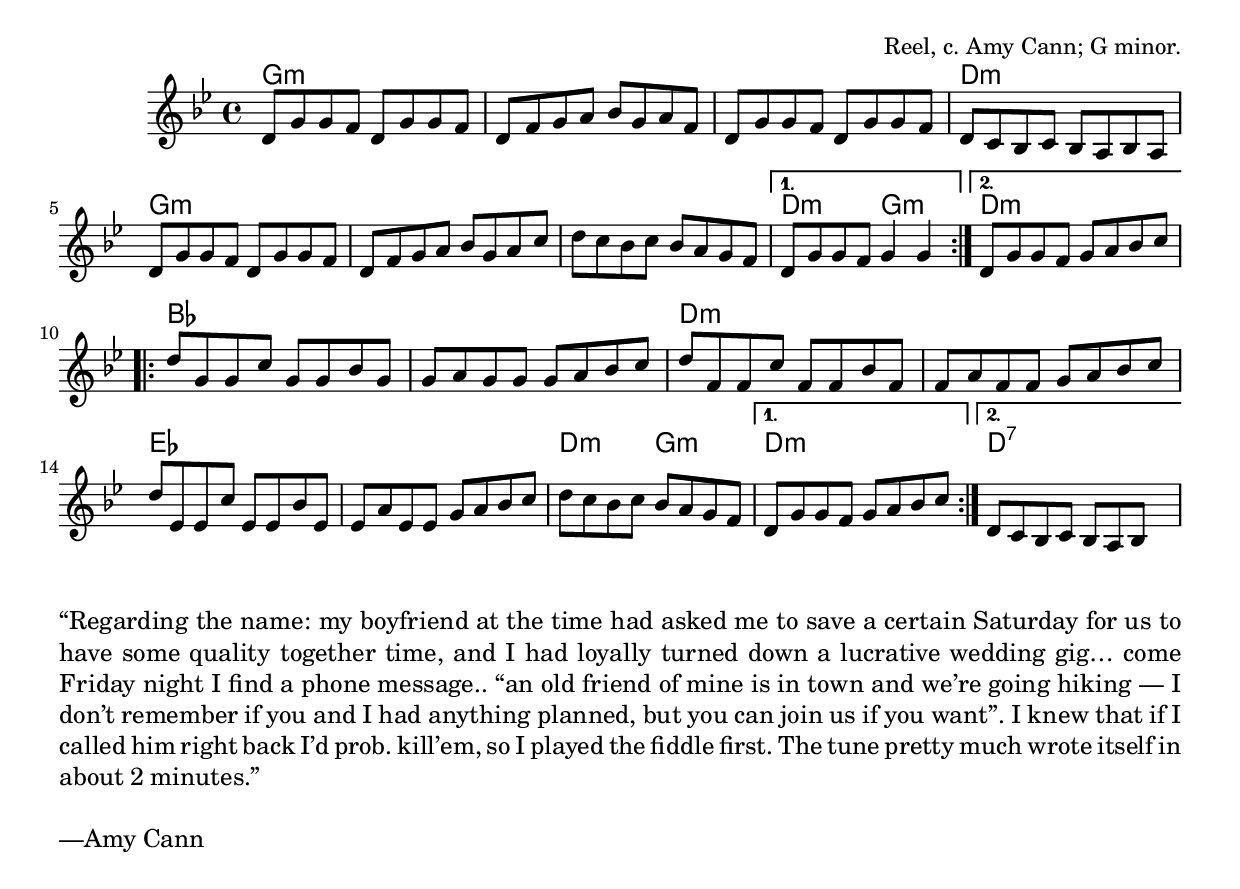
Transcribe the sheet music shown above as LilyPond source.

\version "2.18.2"
\include "util.ly"

\tocItem \markup "Catharsis"

\score {
  <<
    \relative d' {
      \time 4/4
      \key g \minor

      % A
      \repeat volta 2 {
        d8 g g f d g g f |
        d8 f g a bes g a f |
        d8 g g f d g g f |
        d8 c bes c bes a bes a |

        d8 g g f d g g f |
        d f g a bes g a c |
        d c bes c bes a g f |
      }

      \alternative {
        { d8 g g f g4 g4 }
        { d8 g g f g a bes c }
      }

      \break

      % B
      \repeat volta 2 {
        d8 g, g c g g bes g |
        g8 a g g g a bes c |
        d8 f, f c' f, f bes f |
        f8 a f f g a bes c |
        \break
        d8 ees, ees c' ees, ees bes' ees, |
        ees8 a ees ees g a bes c |
        d c bes c bes a g f |
      }

      \alternative {
        { d8 g g f g a bes c }
        { d,8 c bes c bes a bes s }
      }
    }

    \new ChordNames {
      \chordmode {
        \time 4/4
        \set chordChanges = ##t

        \repeat volta 2 {
          g1:m | g1:m | g1:m | d1:m
          g1:m | g1:m | g1:m |
        }

        \alternative {
          { d2:m g2:m }
          { d1:m }
        }

        % B
        \repeat volta 2 {
          bes1 | bes1 | d1:m | d1:m |
          ees1 | ees1 | d2:m g2:m
        }

        \alternative {
          { d1:m }
          { d1:7 }
        }
      }
    }

  >>
  \header {
    title = "Catharsis"
    opus = "Reel, c. Amy Cann; G minor."
  }

  \layout{}
}

\markuplist {
  \paragraph {
    “Regarding the name: my boyfriend at the time had asked me to save a certain Saturday
    for us to have some quality together time, and I had loyally turned down a lucrative
    wedding gig… come Friday night I find a phone message.. “an old friend of mine is in
    town and we’re going hiking — I don’t remember if you and I had anything planned, but
    you can join us if you want”.  I knew that if I called him right back I’d prob. kill’em,
    so I played the fiddle first. The tune pretty much wrote itself in about 2 minutes.”
  }

  \paragraph {
    —Amy Cann
  }
}